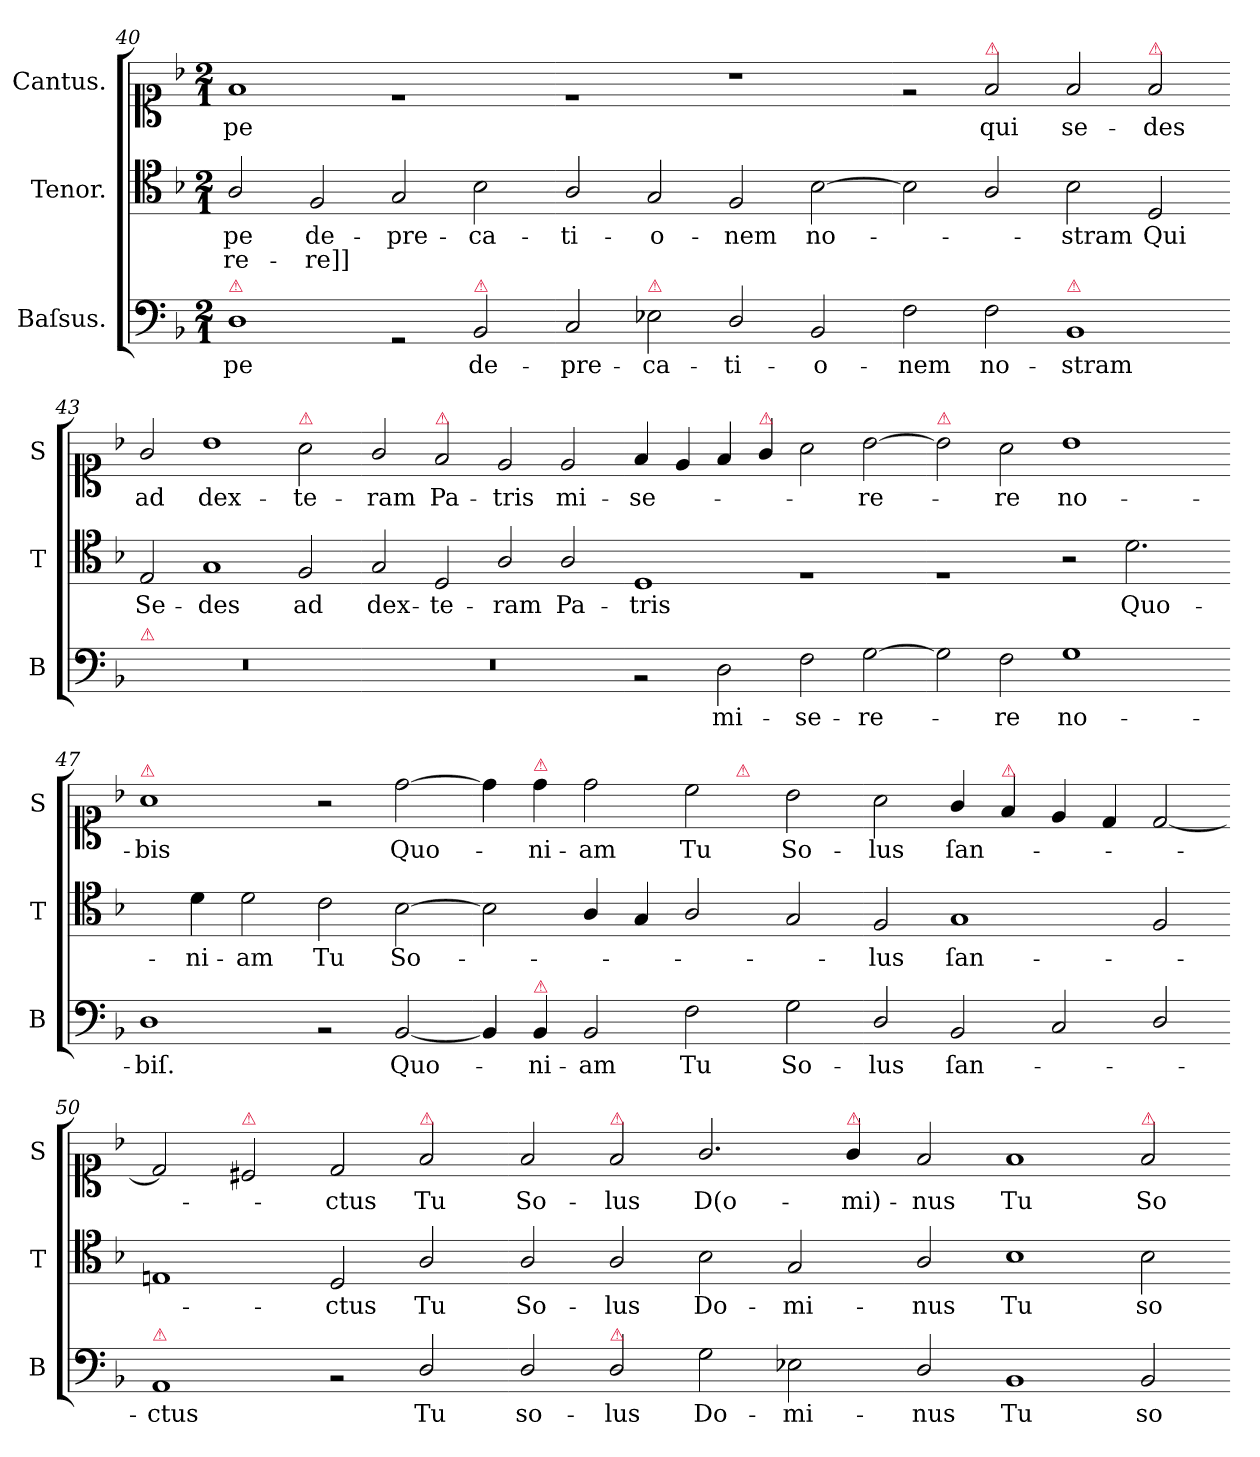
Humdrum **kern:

**kern	**text	**kern	**text	**text	**kern	**text
*part3	*part3	*part2	*part2	*part2	*part1	*part1
*staff3	*staff3	*staff2	*staff2	*staff2	*staff1	*staff1
*I"Baſsus.	*	*I"Tenor.	*	*	*I"Cantus.	*
*I'B	*	*I'T	*	*	*I'S	*
*clefF4	*	*clefC4	*	*	*clefC1	*
*k[b-]	*	*k[b-]	*	*	*k[b-]	*
*M2/1	*	*M2/1	*	*	*M2/1	*
=40	=40	=40	=40	=40	=40	=40
!LO:TX:a:color=crimson:t=⚠	!	!	!	!	!	!
1D	-pe	2A/	-pe	-re-	1f	-pe
.	.	2F/	de-	-re]]	.	.
2rGG	.	2G/	-pre-	.	1re	.
!LO:TX:a:color=crimson:t=⚠	!	!	!	!	!	!
2BB-/	de-	2B-\	-ca-	.	.	.
=41-	=41-	=41-	=41-	=41-	=41-	=41-
2C/	-pre-	2A/	-ti-	.	1re	.
!LO:TX:a:color=crimson:t=⚠	!	!	!	!	!	!
2E-X\	-ca-	2G/	-o-	.	.	.
2D/	-ti-	2F/	-nem	.	1r	.
2BB-/	-o-	[2B-\	no-	.	.	.
=42-	=42-	=42-	=42-	=42-	=42-	=42-
2F\	-nem	2B-\]	.	.	2re	.
!	!	!	!	!	!LO:TX:a:color=crimson:t=⚠	!
2F\	no-	2A/	.	.	2f/	qui
!LO:TX:a:color=crimson:t=⚠	!	!	!	!	!	!
1BB-	-stram	2B-\	-stram	.	2f/	se-
!	!	!	!	!	!LO:TX:a:color=crimson:t=⚠	!
.	.	2D/	Qui	.	2f/	-des
=43-	=43-	=43-	=43-	=43-	=43-	=43-
!LO:TX:a:color=crimson:t=⚠	!	!	!	!	!	!
0r	.	2E/	Se-	.	2g/	ad
.	.	1G	-des	.	1b-	dex-
!	!	!	!	!	!LO:TX:a:color=crimson:t=⚠	!
.	.	2F/	ad	.	2a\	-te-
=44-	=44-	=44-	=44-	=44-	=44-	=44-
0r	.	2G/	dex-	.	2g/	-ram
!	!	!	!	!	!LO:TX:a:color=crimson:t=⚠	!
.	.	2D/	-te-	.	2f/	Pa-
.	.	2A/	-ram	.	2e/	-tris
.	.	2A/	Pa-	.	2e/	mi-
=45-	=45-	=45-	=45-	=45-	=45-	=45-
2rBB	.	1D	-tris	.	4f/	-se-
.	.	.	.	.	4e/	.
2D\	mi-	.	.	.	4f/	.
!	!	!	!	!	!LO:TX:a:color=crimson:t=⚠	!
.	.	.	.	.	4g/	.
2F\	-se-	1rF	.	.	2a\	.
[2G\	-re-	.	.	.	[2b-\	-re-
=46-	=46-	=46-	=46-	=46-	=46-	=46-
!	!	!	!	!	!LO:TX:a:color=crimson:t=⚠	!
2G\]	.	1rF	.	.	2b-\]	.
2F\	-re	.	.	.	2a\	-re
1G	no-	2r	.	.	1b-	no-
.	.	2.d\	Quo-	.	.	.
4ryy	.	.	.	.	4ryy	.
=47-	=47-	=47-	=47-	=47-	=47-	=47-
!	!	!	!	!	!LO:TX:a:color=crimson:t=⚠	!
1D	-biſ.	4ryy	.	.	1a	-bis
.	.	4d\	-ni-	.	.	.
.	.	2d\	-am	.	.	.
2rBB	.	2c\	Tu	.	2r	.
[2BB-/	Quo-	[2B-\	So-	.	[2dd\	Quo-
=48-	=48-	=48-	=48-	=48-	=48-	=48-
*	*	*	*	*	*^	*
4BB-/]	.	2B-\]	.	.	4dd\]	1ryy	.
!	!	!	!	!	!LO:TX:a:color=crimson:t=⚠	!	!
!LO:TX:a:color=crimson:t=⚠	!	!	!	!	!	!	!
4BB-/	-ni-	.	.	.	4dd\	.	-ni-
2BB-/	-am	4A/	.	.	2dd\	.	-am
.	.	4G/	.	.	.	.	.
2F\	Tu	2A/	.	.	2cc\	4ryy	Tu
!	!	!	!	!	!	!LO:TX:a:color=crimson:t=⚠	!
.	.	.	.	.	.	2.ryy	.
2G\	So-	2G/	.	.	2b-\	.	So-
*	*	*	*	*	*v	*v	*
=49-	=49-	=49-	=49-	=49-	=49-	=49-
2D/	-lus	2F/	-lus	.	2a\	-lus
2BB-/	ſan-	1G	ſan-	.	4g/	ſan-
!	!	!	!	!	!LO:TX:a:color=crimson:t=⚠	!
.	.	.	.	.	4f/	.
2C/	.	.	.	.	4e/	.
.	.	.	.	.	4d/	.
2D/	.	2F/	.	.	[2d/	.
=50-	=50-	=50-	=50-	=50-	=50-	=50-
!LO:TX:a:color=crimson:t=⚠	!	!	!	!	!	!
1AA	-ctus	1En	.	.	2d/]	.
!	!	!	!	!	!LO:TX:a:color=crimson:t=⚠	!
.	.	.	.	.	2c#X/	.
2rBB	.	2D/	-ctus	.	2d/	-ctus
!	!	!	!	!	!LO:TX:a:color=crimson:t=⚠	!
2D/	Tu	2A/	Tu	.	2f/	Tu
=51-	=51-	=51-	=51-	=51-	=51-	=51-
2D/	so-	2A/	So-	.	2f/	So-
!	!	!	!	!	!LO:TX:a:color=crimson:t=⚠	!
!LO:TX:a:color=crimson:t=⚠	!	!	!	!	!	!
2D/	-lus	2A/	-lus	.	2f/	-lus
2G\	Do-	2B-\	Do-	.	2.g/	D(o-
2E-X\	-mi-	2G/	-mi-	.	.	.
!	!	!	!	!	!LO:TX:a:color=crimson:t=⚠	!
.	.	.	.	.	4g/	-mi)-
=52-	=52-	=52-	=52-	=52-	=52-	=52-
2D/	-nus	2A/	-nus	.	2f/	-nus
1BB-	Tu	1B-	Tu	.	1f	Tu
!	!	!	!	!	!LO:TX:a:color=crimson:t=⚠	!
2BB-/	so-	2B-\	so-	.	2f/	So-
=-	=-	=-	=-	=-	=-	=-
*-	*-	*-	*-	*-	*-	*-
